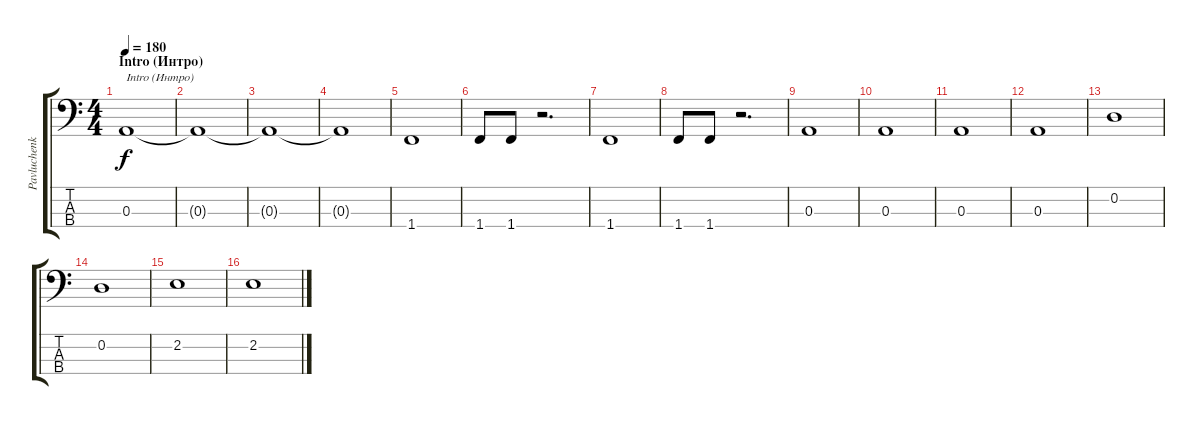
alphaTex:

\track ("Pavluchenkoff Tyoma" "Pavluchenk") {instrument electricbassfinger}
\staff {score tabs}
\tuning (G2 D2 A1 E1) {hide}
\ts (4 4)
\section ("" "Intro (Интро)")
\tempo 180
\clef f4
\ks c
0.3.1{txt "Intro (Интро)" dy f instrument electricbassfinger} |
0.3{t}.1 |
0.3{t}.1 |
0.3{t}.1 |
1.4.1 |
1.4.8 1.4.8 r.2{d} |
1.4.1 |
1.4.8 1.4.8 r.2{d} |
0.3.1 |
0.3.1 |
0.3.1 |
0.3.1 |
0.2.1 |
0.2.1 |
2.2.1 |
2.2.1
